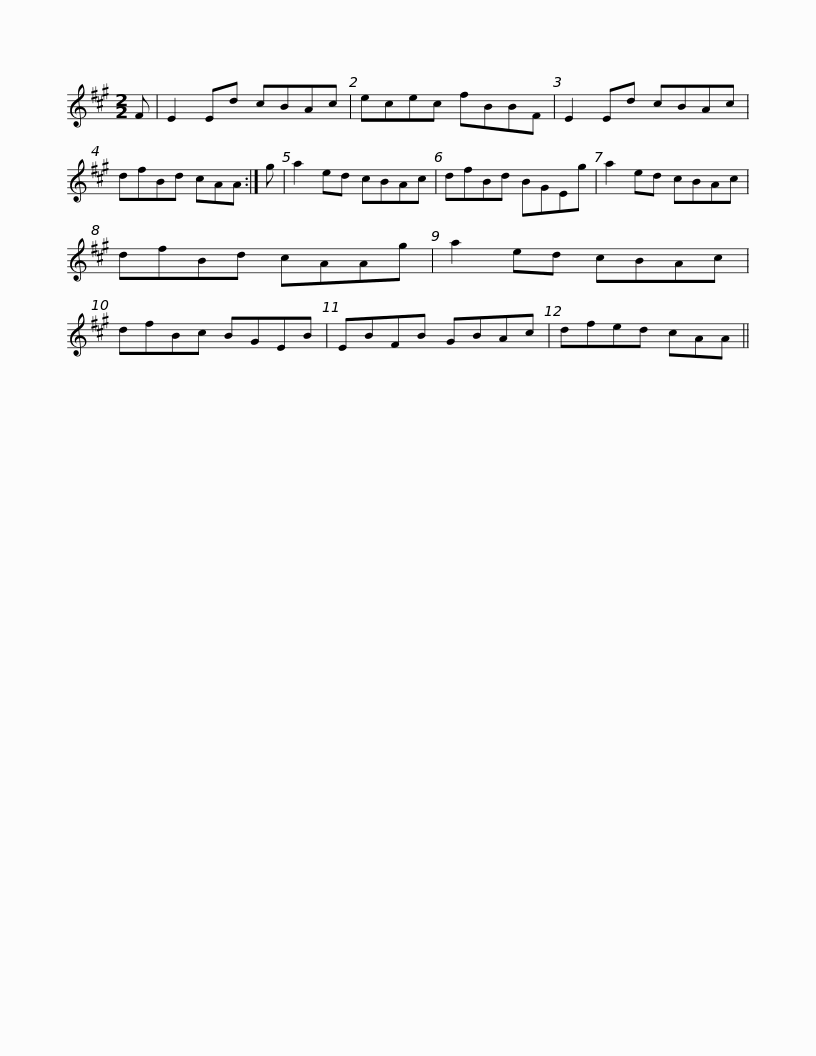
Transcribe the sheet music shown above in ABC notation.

X:1
L:1/8
M:2/2
I:linebreak $
K:A
V:1 treble
V:1
 F | E2 Ed cBAc | ecec fBBF | E2 Ed cBAc | dfBd cAA :| %5
 g | a2 ed cBAc |$ dfBd BGEg | a2 ed cBAc | dfBd cAAg | %10
 a2 ed cBAc | dfBc BGEB |$ EBFB GBAc | dfed cAA || %14
